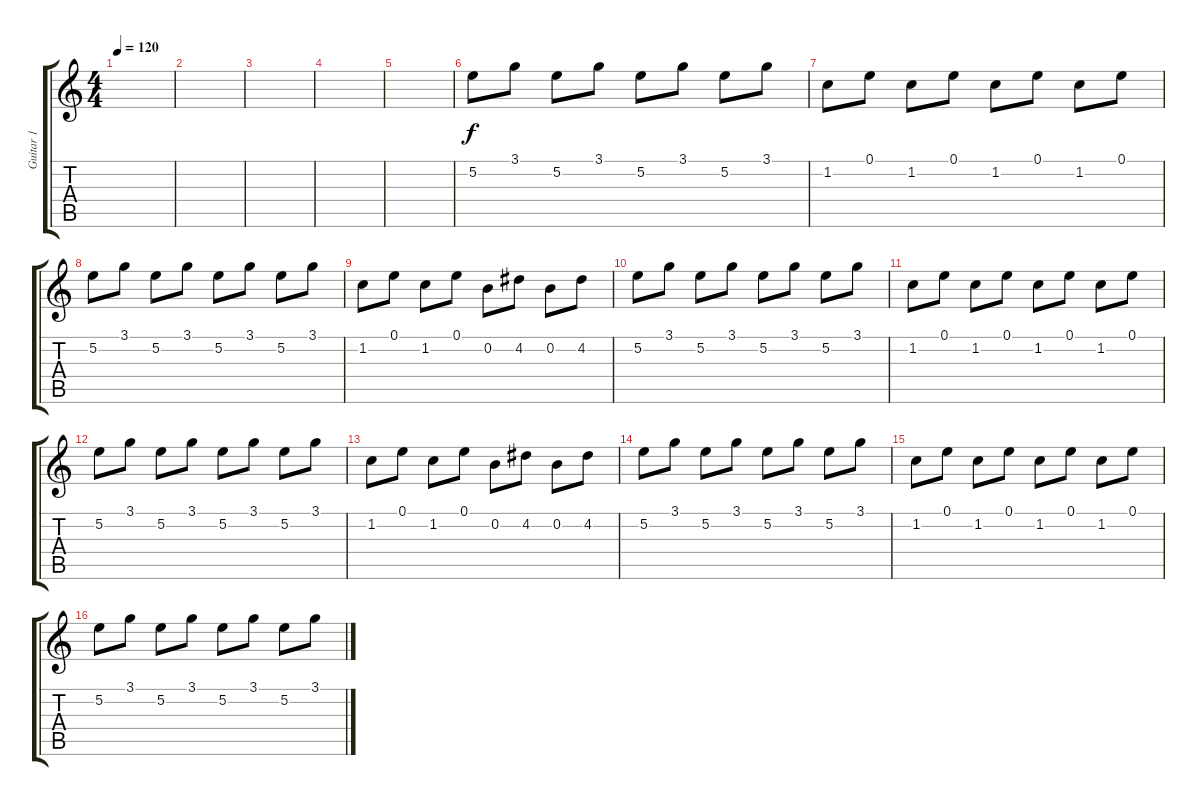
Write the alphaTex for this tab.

\track ("Guitar 1" "Guitar 1") {instrument acousticguitarnylon}
\staff {score tabs}
\tuning (E4 B3 G3 D3 A2 E2) {hide}
\ts (4 4)
\tempo 120
\clef g2
\ks c
|
|
|
|
|
5.2.8{volume 6 instrument fx7echoes} 3.1.8 5.2.8 3.1.8 5.2.8 3.1.8 5.2.8 3.1.8 |
1.2.8 0.1.8 1.2.8 0.1.8 1.2.8 0.1.8 1.2.8 0.1.8 |
5.2.8 3.1.8 5.2.8 3.1.8 5.2.8 3.1.8 5.2.8 3.1.8 |
1.2.8 0.1.8 1.2.8 0.1.8 0.2.8 4.2.8 0.2.8 4.2.8 |
5.2.8{volume 9 instrument fx7echoes} 3.1.8 5.2.8 3.1.8 5.2.8 3.1.8 5.2.8 3.1.8 |
1.2.8 0.1.8 1.2.8 0.1.8 1.2.8 0.1.8 1.2.8 0.1.8 |
5.2.8 3.1.8 5.2.8 3.1.8 5.2.8 3.1.8 5.2.8 3.1.8 |
1.2.8 0.1.8 1.2.8 0.1.8 0.2.8 4.2.8 0.2.8 4.2.8 |
5.2.8{volume 9 instrument fx7echoes} 3.1.8 5.2.8 3.1.8 5.2.8 3.1.8 5.2.8 3.1.8 |
1.2.8 0.1.8 1.2.8 0.1.8 1.2.8 0.1.8 1.2.8 0.1.8 |
5.2.8 3.1.8 5.2.8 3.1.8 5.2.8 3.1.8 5.2.8 3.1.8
